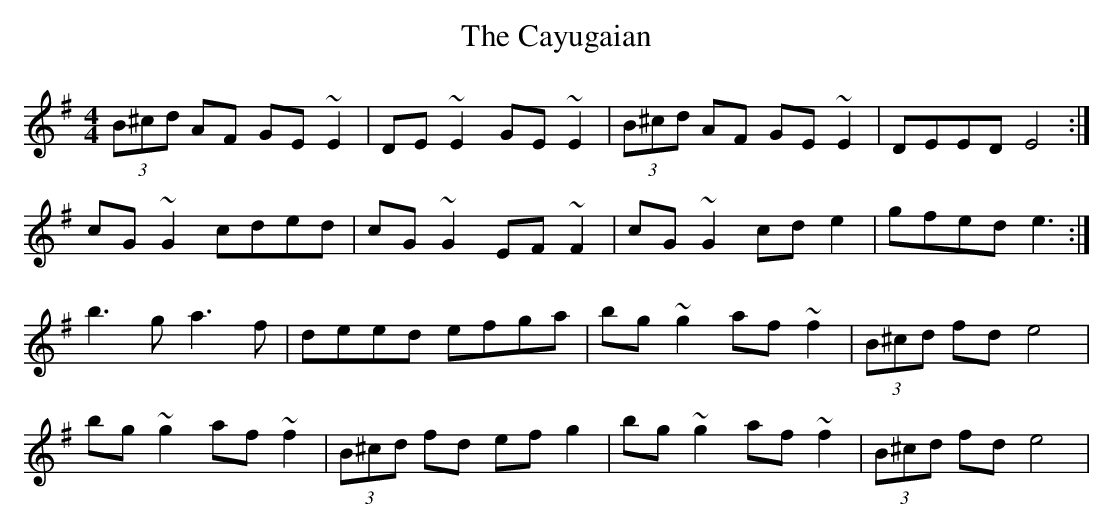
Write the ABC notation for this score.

X:1
T:The Cayugaian
M:4/4
L:1/8
K:G
(3B^cd AF GE ~E2| DE  ~E2 GE ~E2| (3B^cd AF GE ~E2| DEED E4 :|
cG ~G2 cded| cG ~G2 EF ~F2| cG ~G2 cde2|gfed e3 :|
b3 g a3 f|deed efga| bg ~g2 af ~f2| (3B^cd fd e4|
bg ~g2 af ~f2| (3B^cd fd efg2|  bg ~g2 af ~f2| (3B^cd fd e4|
